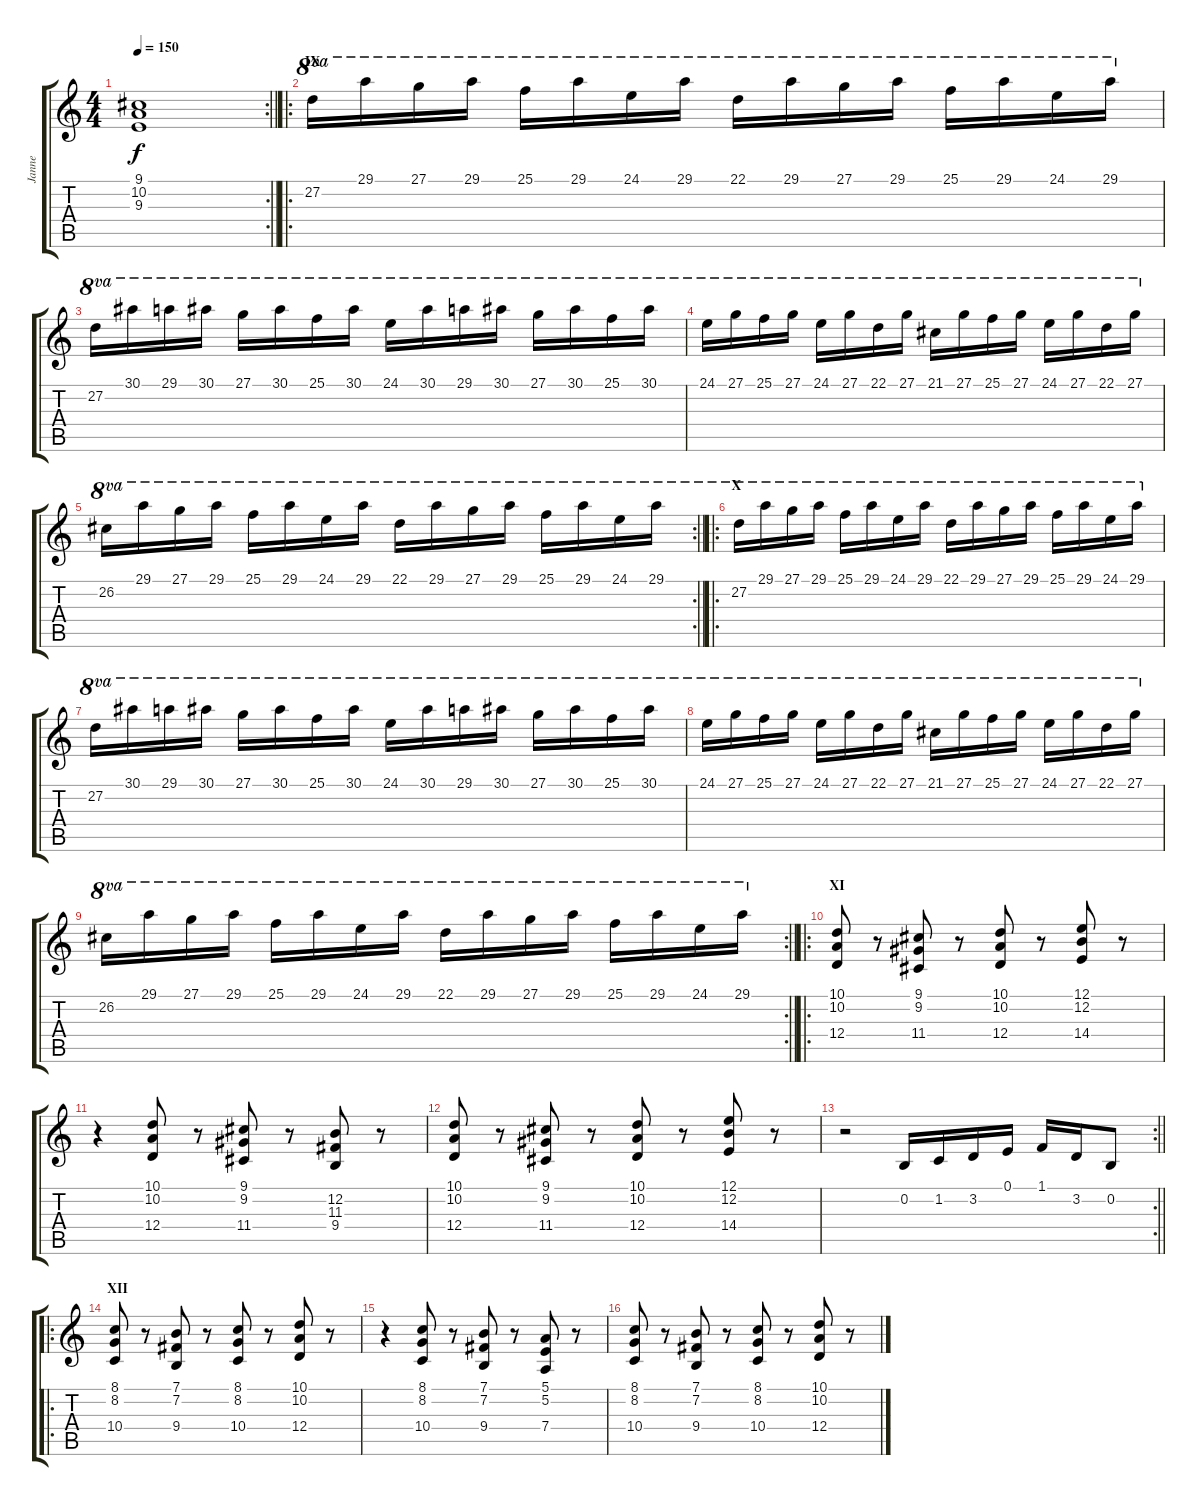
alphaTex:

\track ("Janne" "Janne") {instrument stringensemble1}
\staff {score tabs}
\tuning (E4 B3 G3 D3 A2 E2) {hide}
\rc 2
\ts (4 4)
\tempo 150
\clef g2
\barLineRight lightlight
\ks c
(9.1{t} 10.2{t} 9.3{t}).1{dy f} |
\ro
\section ("" "IX")
27.2.16{ot 8va instrument harpsichord} 29.1.16{ot 8va} 27.1.16{ot 8va} 29.1.16{ot 8va} 25.1.16{ot 8va} 29.1.16{ot 8va} 24.1.16{ot 8va} 29.1.16{ot 8va} 22.1.16{ot 8va} 29.1.16{ot 8va} 27.1.16{ot 8va} 29.1.16{ot 8va} 25.1.16{ot 8va} 29.1.16{ot 8va} 24.1.16{ot 8va} 29.1.16{ot 8va} |
27.2.16{ot 8va} 30.1.16{ot 8va} 29.1.16{ot 8va} 30.1.16{ot 8va} 27.1.16{ot 8va} 30.1.16{ot 8va} 25.1.16{ot 8va} 30.1.16{ot 8va} 24.1.16{ot 8va} 30.1.16{ot 8va} 29.1.16{ot 8va} 30.1.16{ot 8va} 27.1.16{ot 8va} 30.1.16{ot 8va} 25.1.16{ot 8va} 30.1.16{ot 8va} |
24.1.16{ot 8va} 27.1.16{ot 8va} 25.1.16{ot 8va} 27.1.16{ot 8va} 24.1.16{ot 8va} 27.1.16{ot 8va} 22.1.16{ot 8va} 27.1.16{ot 8va} 21.1.16{ot 8va} 27.1.16{ot 8va} 25.1.16{ot 8va} 27.1.16{ot 8va} 24.1.16{ot 8va} 27.1.16{ot 8va} 22.1.16{ot 8va} 27.1.16{ot 8va} |
\rc 2
\barLineRight lightlight
26.2.16{ot 8va} 29.1.16{ot 8va} 27.1.16{ot 8va} 29.1.16{ot 8va} 25.1.16{ot 8va} 29.1.16{ot 8va} 24.1.16{ot 8va} 29.1.16{ot 8va} 22.1.16{ot 8va} 29.1.16{ot 8va} 27.1.16{ot 8va} 29.1.16{ot 8va} 25.1.16{ot 8va} 29.1.16{ot 8va} 24.1.16{ot 8va} 29.1.16{ot 8va} |
\ro
\section ("" "X")
27.2.16{ot 8va} 29.1.16{ot 8va} 27.1.16{ot 8va} 29.1.16{ot 8va} 25.1.16{ot 8va} 29.1.16{ot 8va} 24.1.16{ot 8va} 29.1.16{ot 8va} 22.1.16{ot 8va} 29.1.16{ot 8va} 27.1.16{ot 8va} 29.1.16{ot 8va} 25.1.16{ot 8va} 29.1.16{ot 8va} 24.1.16{ot 8va} 29.1.16{ot 8va} |
27.2.16{ot 8va} 30.1.16{ot 8va} 29.1.16{ot 8va} 30.1.16{ot 8va} 27.1.16{ot 8va} 30.1.16{ot 8va} 25.1.16{ot 8va} 30.1.16{ot 8va} 24.1.16{ot 8va} 30.1.16{ot 8va} 29.1.16{ot 8va} 30.1.16{ot 8va} 27.1.16{ot 8va} 30.1.16{ot 8va} 25.1.16{ot 8va} 30.1.16{ot 8va} |
24.1.16{ot 8va} 27.1.16{ot 8va} 25.1.16{ot 8va} 27.1.16{ot 8va} 24.1.16{ot 8va} 27.1.16{ot 8va} 22.1.16{ot 8va} 27.1.16{ot 8va} 21.1.16{ot 8va} 27.1.16{ot 8va} 25.1.16{ot 8va} 27.1.16{ot 8va} 24.1.16{ot 8va} 27.1.16{ot 8va} 22.1.16{ot 8va} 27.1.16{ot 8va} |
\rc 2
\barLineRight lightlight
26.2.16{ot 8va} 29.1.16{ot 8va} 27.1.16{ot 8va} 29.1.16{ot 8va} 25.1.16{ot 8va} 29.1.16{ot 8va} 24.1.16{ot 8va} 29.1.16{ot 8va} 22.1.16{ot 8va} 29.1.16{ot 8va} 27.1.16{ot 8va} 29.1.16{ot 8va} 25.1.16{ot 8va} 29.1.16{ot 8va} 24.1.16{ot 8va} 29.1.16{ot 8va} |
\ro
\section ("" "XI")
(10.1 10.2 12.4).8{instrument stringensemble1} r.8 (9.1 9.2 11.4).8 r.8 (10.1 10.2 12.4).8 r.8 (12.1 12.2 14.4).8 r.8 |
r.4 (10.1 10.2 12.4).8 r.8 (9.1 9.2 11.4).8 r.8 (12.2 11.3 9.4).8 r.8 |
(10.1 10.2 12.4).8 r.8 (9.1 9.2 11.4).8 r.8 (10.1 10.2 12.4).8 r.8 (12.1 12.2 14.4).8 r.8 |
\rc 2
\barLineRight lightlight
r.2 0.2.16 1.2.16 3.2.16 0.1.16 1.1.16 3.2.16 0.2.8 |
\ro
\section ("" "XII")
(8.1 8.2 10.4).8 r.8 (7.1 7.2 9.4).8 r.8 (8.1 8.2 10.4).8 r.8 (10.1 10.2 12.4).8 r.8 |
r.4 (8.1 8.2 10.4).8 r.8 (7.1 7.2 9.4).8 r.8 (5.1 5.2 7.4).8 r.8 |
(8.1 8.2 10.4).8 r.8 (7.1 7.2 9.4).8 r.8 (8.1 8.2 10.4).8 r.8 (10.1 10.2 12.4).8 r.8
